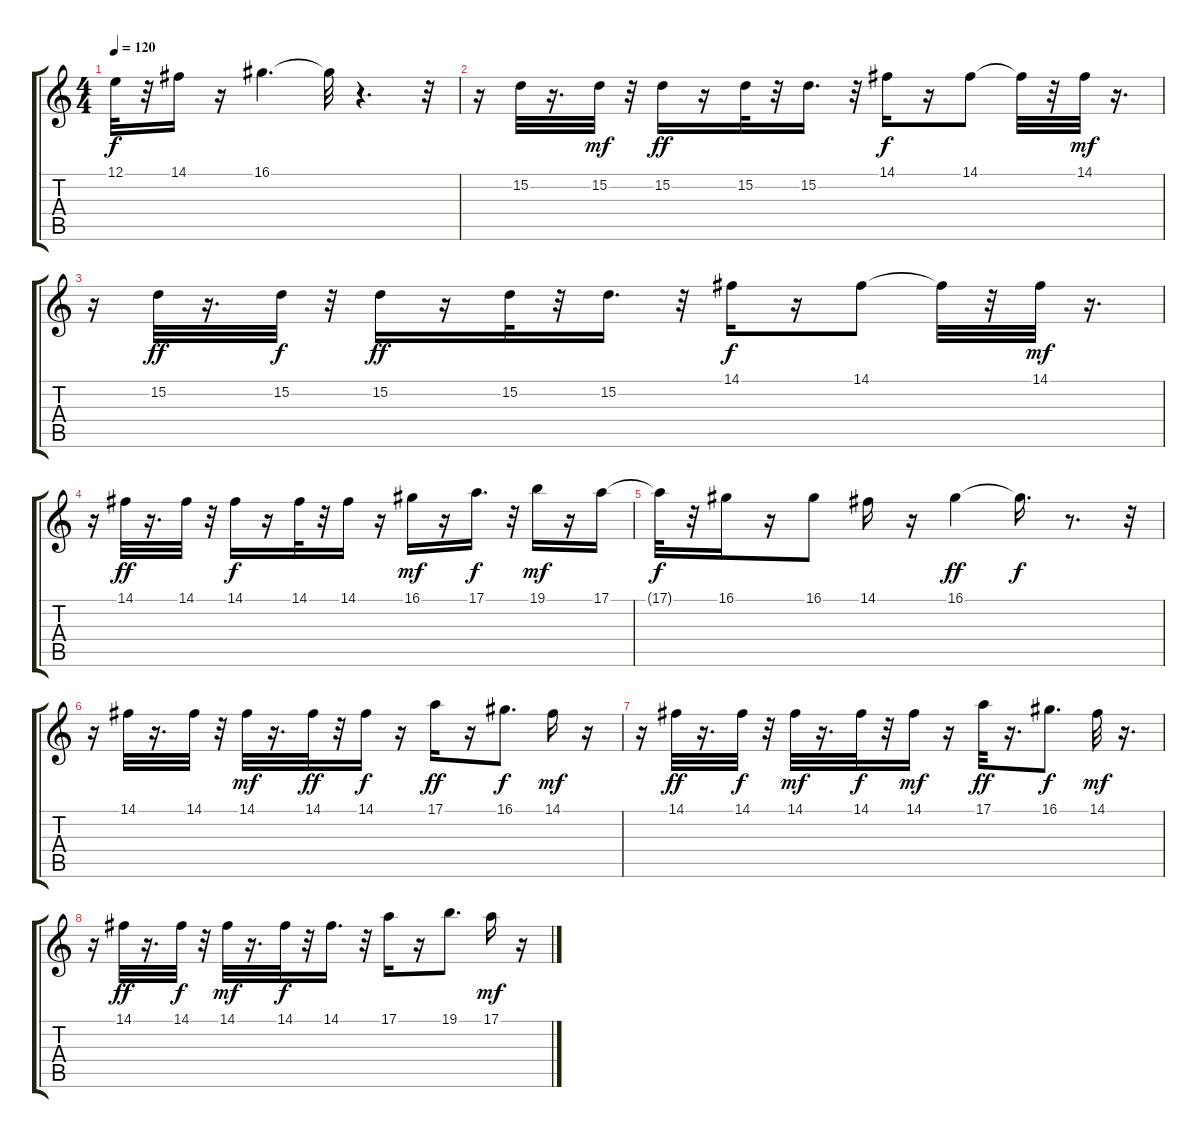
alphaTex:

\track "" {instrument flute}
\staff {score tabs}
\tuning (E4 B3 G3 D3 A2 E2) {hide}
\ts (4 4)
\tempo 120
\clef g2
\ks c
12.1{t}.32{dy f} r.32 14.1.16 r.16 16.1.4{d} 16.1{t}.32 r.4{d} r.32 |
r.16 15.2.32 r.16{d} 15.2.32{dy mf} r.32 15.2.16{dy ff} r.16 15.2.32 r.32 15.2.16{d} r.32 14.1.16{dy f} r.16 14.1.8 14.1{t}.32 r.32 14.1.32{dy mf} r.16{d} |
r.16 15.2.32{dy ff} r.16{d} 15.2.32{dy f} r.32 15.2.16{dy ff} r.16 15.2.32 r.32 15.2.16{d} r.32 14.1.16{dy f} r.16 14.1.8 14.1{t}.32 r.32 14.1.32{dy mf} r.16{d} |
r.16 14.1.32{dy ff} r.16{d} 14.1.32 r.32 14.1.16{dy f} r.16 14.1.32 r.32 14.1.16 r.16 16.1.16{dy mf} r.16 17.1.16{d dy f} r.32 19.1.16{dy mf} r.16 17.1.16 |
17.1{t}.32{dy f} r.32 16.1.16 r.16 16.1.8 14.1.16 r.16 16.1.4{dy ff} 16.1{t}.16{d dy f} r.8{d} r.32 |
r.16 14.1.32 r.16{d} 14.1.32 r.32 14.1.32{dy mf} r.16{d} 14.1.32{dy ff} r.32 14.1.16{dy f} r.16 17.1.16{dy ff} r.16 16.1.8{d dy f} 14.1.16{dy mf} r.16 |
r.16 14.1.32{dy ff} r.16{d} 14.1.32{dy f} r.32 14.1.32{dy mf} r.16{d} 14.1.32{dy f} r.32 14.1.16{dy mf} r.16 17.1.32{dy ff} r.16{d} 16.1.8{d dy f} 14.1.32{dy mf} r.16{d} |
r.16 14.1.32{dy ff} r.16{d} 14.1.32{dy f} r.32 14.1.32{dy mf} r.16{d} 14.1.32{dy f} r.32 14.1.16{d} r.32 17.1.16 r.16 19.1.8{d} 17.1.16{dy mf} r.16
